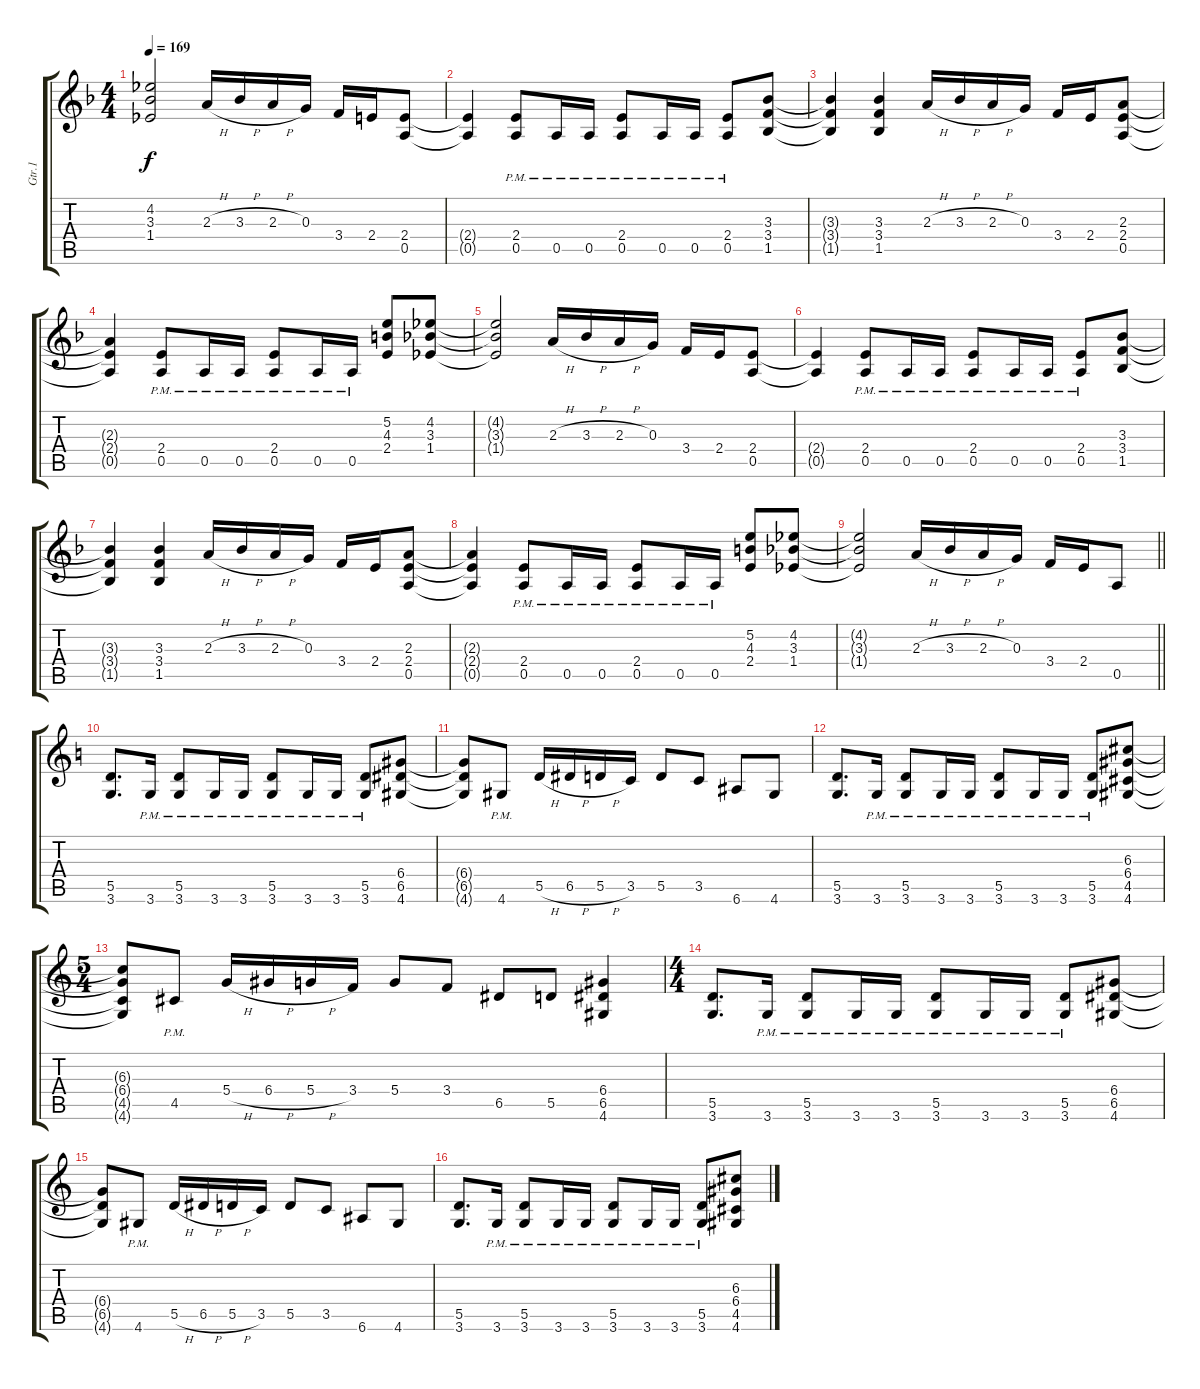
\track ("Gtr.1" "Gtr.1") {instrument distortionguitar}
\staff {score tabs}
\tuning (E4 B3 G3 D3 A2 E2) {hide}
\ts (4 4)
\tempo 169
\clef g2
\ks f
(4.2{t} 3.3{t} 1.4{t}).2{dy f} 2.3{h}.16 3.3{h}.16 2.3{h}.16 0.3.16 3.4.16 2.4.16 (2.4 0.5).8 |
(2.4{t} 0.5{t}).4 (2.4{pm} 0.5{pm}).8 0.5{pm}.16 0.5{pm}.16 (2.4{pm} 0.5{pm}).8 0.5{pm}.16 0.5{pm}.16 (2.4{pm} 0.5{pm}).8 (3.3 3.4 1.5).8 |
(3.3{t} 3.4{t} 1.5{t}).4 (3.3 3.4 1.5).4 2.3{h}.16 3.3{h}.16 2.3{h}.16 0.3.16 3.4.16 2.4.16 (2.3 2.4 0.5).8 |
(2.3{t} 2.4{t} 0.5{t}).4 (2.4{pm} 0.5{pm}).8 0.5{pm}.16 0.5{pm}.16 (2.4{pm} 0.5{pm}).8 0.5{pm}.16 0.5{pm}.16 (5.2 4.3 2.4).8 (4.2 3.3 1.4).8 |
(4.2{t} 3.3{t} 1.4{t}).2 2.3{h}.16 3.3{h}.16 2.3{h}.16 0.3.16 3.4.16 2.4.16 (2.4 0.5).8 |
(2.4{t} 0.5{t}).4 (2.4{pm} 0.5{pm}).8 0.5{pm}.16 0.5{pm}.16 (2.4{pm} 0.5{pm}).8 0.5{pm}.16 0.5{pm}.16 (2.4{pm} 0.5{pm}).8 (3.3 3.4 1.5).8 |
(3.3{t} 3.4{t} 1.5{t}).4 (3.3 3.4 1.5).4 2.3{h}.16 3.3{h}.16 2.3{h}.16 0.3.16 3.4.16 2.4.16 (2.3 2.4 0.5).8 |
(2.3{t} 2.4{t} 0.5{t}).4 (2.4{pm} 0.5{pm}).8 0.5{pm}.16 0.5{pm}.16 (2.4{pm} 0.5{pm}).8 0.5{pm}.16 0.5{pm}.16 (5.2 4.3 2.4).8 (4.2 3.3 1.4).8 |
\barLineRight lightlight
(4.2{t} 3.3{t} 1.4{t}).2 2.3{h}.16 3.3{h}.16 2.3{h}.16 0.3.16 3.4.16 2.4.16 0.5.8 |
\ks c
(5.5 3.6).8{d} 3.6{pm}.16 (5.5{pm} 3.6{pm}).8 3.6{pm}.16 3.6{pm}.16 (5.5{pm} 3.6{pm}).8 3.6{pm}.16 3.6{pm}.16 (5.5{pm} 3.6{pm}).8 (6.4 6.5 4.6).8 |
(6.4{t} 6.5{t} 4.6{t}).8 4.6{pm}.8 5.5{h}.16 6.5{h}.16 5.5{h}.16 3.5.16 5.5.8 3.5.8 6.6.8 4.6.8 |
(5.5 3.6).8{d} 3.6{pm}.16 (5.5{pm} 3.6{pm}).8 3.6{pm}.16 3.6{pm}.16 (5.5{pm} 3.6{pm}).8 3.6{pm}.16 3.6{pm}.16 (5.5{pm} 3.6{pm}).8 (6.3 6.4 4.5 4.6).8 |
\ts (5 4)
(6.3{t} 6.4{t} 4.5{t} 4.6{t}).8 4.5{pm}.8 5.4{h}.16 6.4{h}.16 5.4{h}.16 3.4.16 5.4.8 3.4.8 6.5.8 5.5.8 (6.4 6.5 4.6).4 |
\ts (4 4)
(5.5 3.6).8{d} 3.6{pm}.16 (5.5{pm} 3.6{pm}).8 3.6{pm}.16 3.6{pm}.16 (5.5{pm} 3.6{pm}).8 3.6{pm}.16 3.6{pm}.16 (5.5{pm} 3.6{pm}).8 (6.4 6.5 4.6).8 |
(6.4{t} 6.5{t} 4.6{t}).8 4.6{pm}.8 5.5{h}.16 6.5{h}.16 5.5{h}.16 3.5.16 5.5.8 3.5.8 6.6.8 4.6.8 |
(5.5 3.6).8{d} 3.6{pm}.16 (5.5{pm} 3.6{pm}).8 3.6{pm}.16 3.6{pm}.16 (5.5{pm} 3.6{pm}).8 3.6{pm}.16 3.6{pm}.16 (5.5{pm} 3.6{pm}).8 (6.3 6.4 4.5 4.6).8
